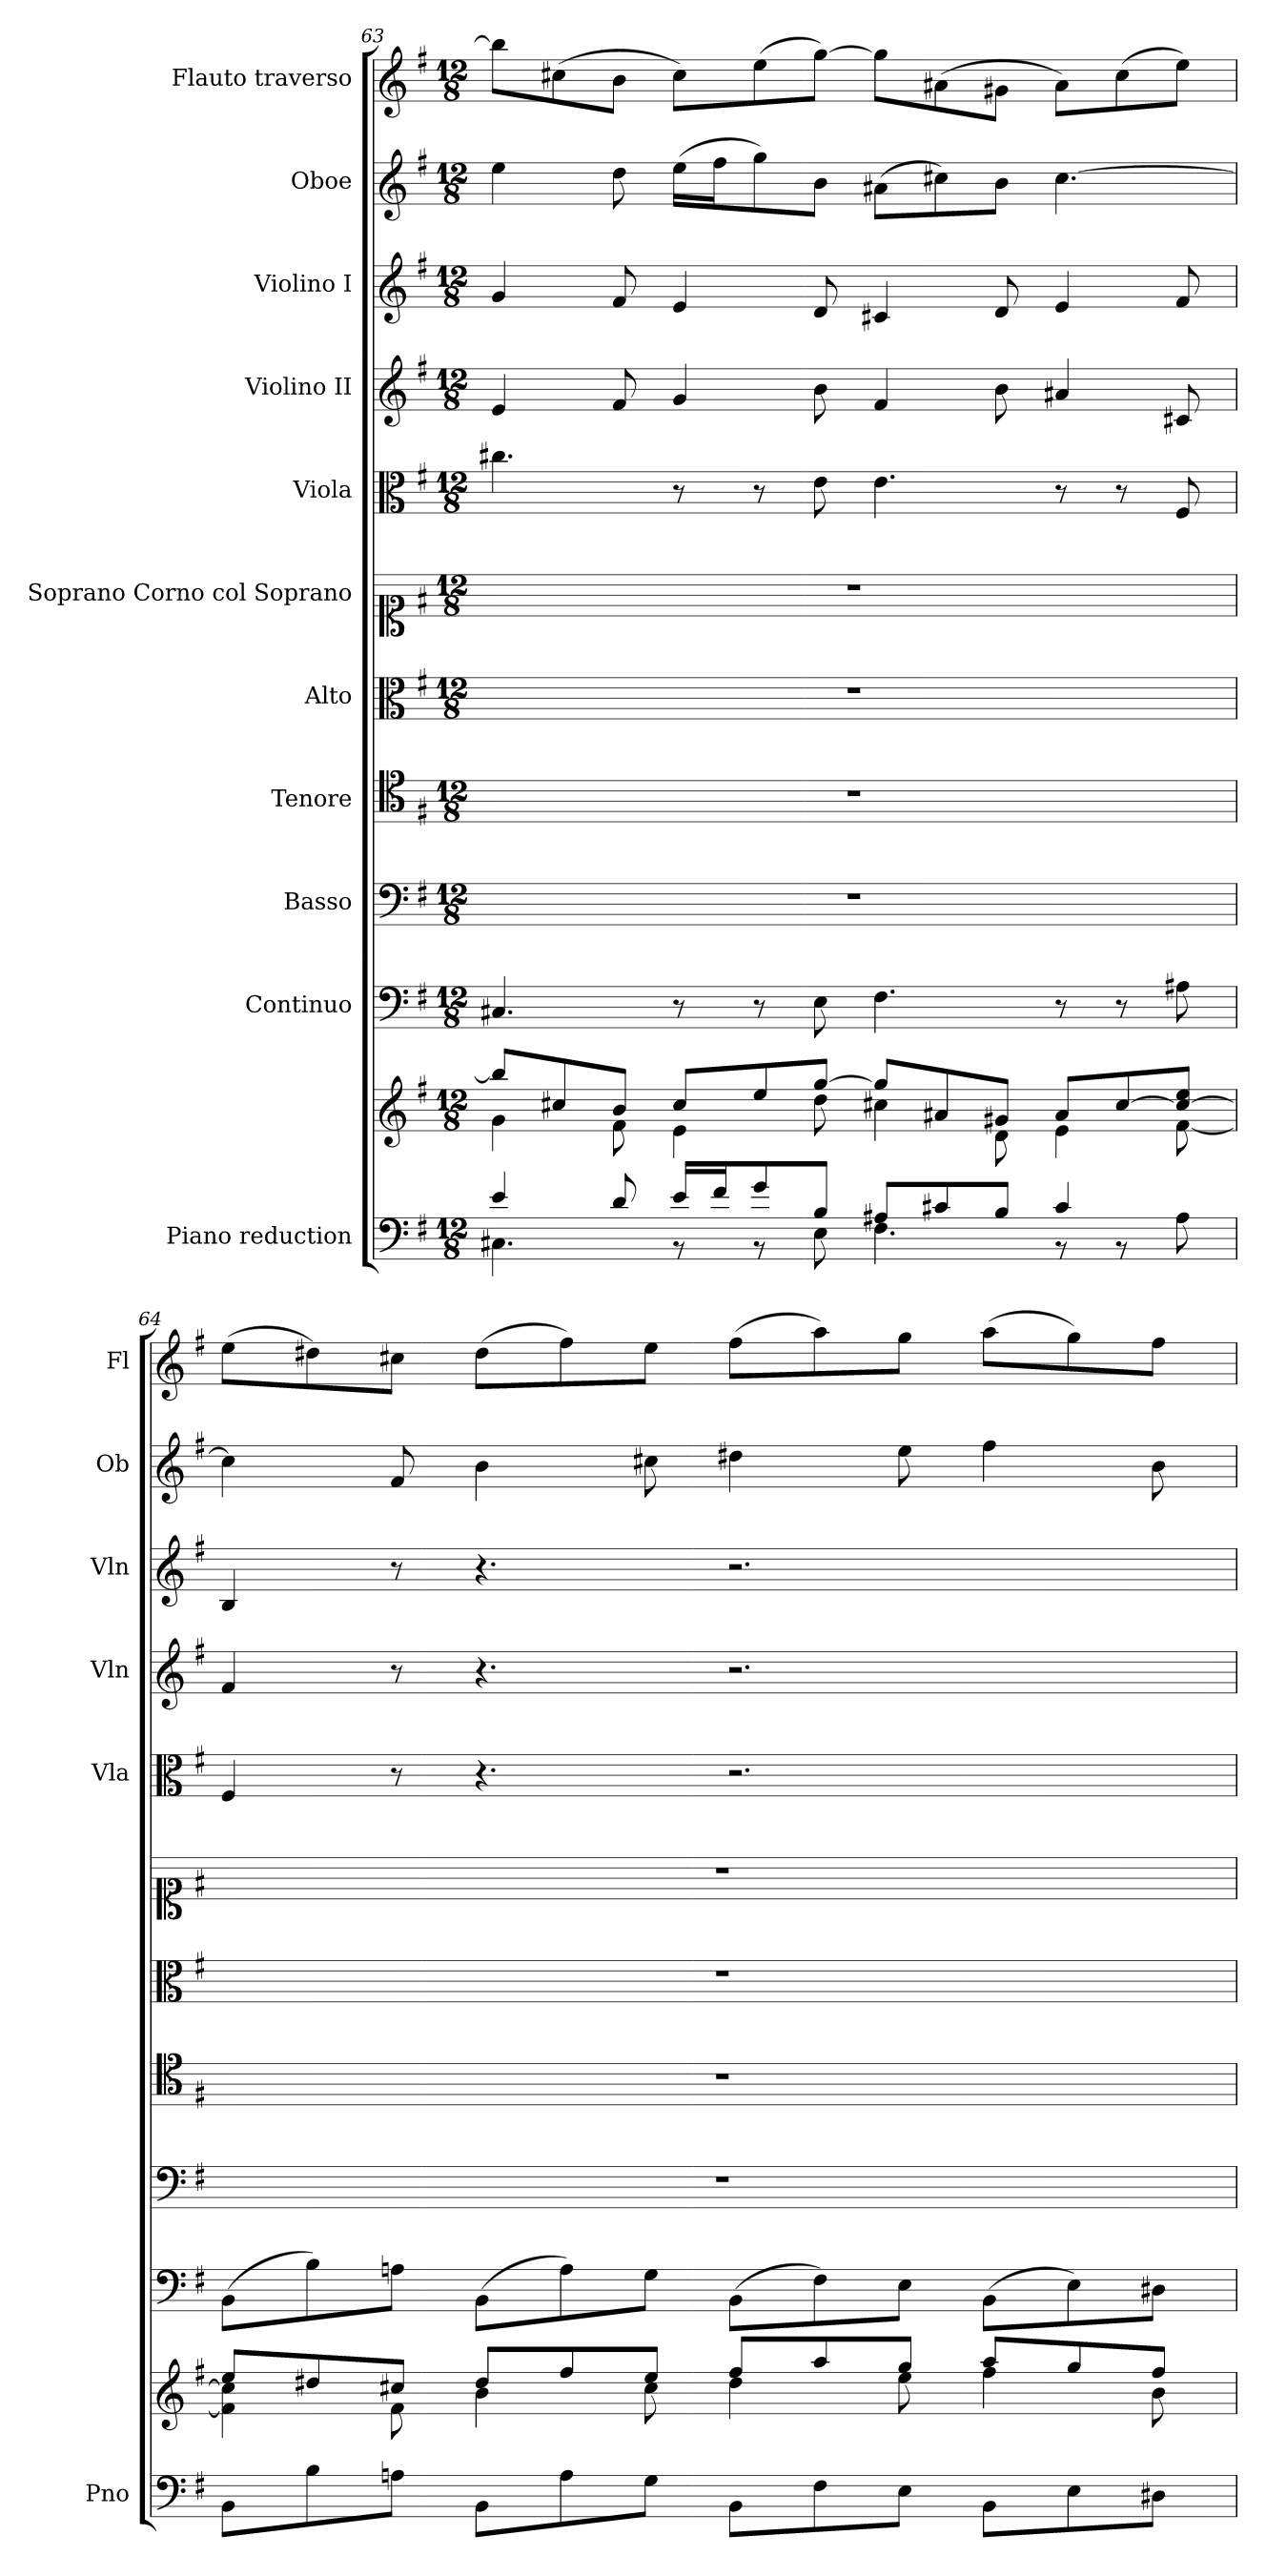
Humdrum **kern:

**kern	**kern	**kern	**kern	**kern	**kern	**kern	**kern	**kern	**kern	**kern	**kern
*part11	*part11	*part10	*part9	*part8	*part7	*part6	*part5	*part4	*part3	*part2	*part1
*staff12	*staff11	*staff10	*staff9	*staff8	*staff7	*staff6	*staff5	*staff4	*staff3	*staff2	*staff1
*I"Piano reduction	*	*I"Continuo	*I"Basso	*I"Tenore	*I"Alto	*I"Soprano Corno col Soprano	*I"Viola	*I"Violino II	*I"Violino I	*I"Oboe	*I"Flauto traverso
*I'Pno	*	*	*	*	*	*	*I'Vla	*I'Vln	*I'Vln	*I'Ob	*I'Fl
!!LO:PB:g=z
*clefF4	*clefG2	*clefF4	*clefF4	*clefC4	*clefC3	*clefC1	*clefC3	*clefG2	*clefG2	*clefG2	*clefG2
*k[f#]	*k[f#]	*k[f#]	*k[f#]	*k[f#]	*k[f#]	*k[f#]	*k[f#]	*k[f#]	*k[f#]	*k[f#]	*k[f#]
*M12/8	*M12/8	*M12/8	*M12/8	*M12/8	*M12/8	*M12/8	*M12/8	*M12/8	*M12/8	*M12/8	*M12/8
=63	=63	=63	=63	=63	=63	=63	=63	=63	=63	=63	=63
*^	*^	*	*	*	*	*	*	*	*	*	*
4e/	4.C#X\	8bb/L]	4g\	4.C#X/	1.r	1.r	1.r	1.r	4.cc#X\	4e/	4g/	4ee\	8bb\L]
.	.	8cc#X/	.	.	.	.	.	.	.	.	.	.	(>8cc#X\
8d/	.	8b/J	8f#\	.	.	.	.	.	.	8f#/	8f#/	8dd\	8b\J
16e/LL	8r	8cc#/L	4e\	8r	.	.	.	.	8r	4g/	4e/	(>16ee\LL	8cc#\L)
16f#/J	.	.	.	.	.	.	.	.	.	.	.	16ff#\J	.
8g/	8r	8ee/	.	8r	.	.	.	.	8r	.	.	8gg\)	(>8ee\
8B/J	8E\	[8gg/J	8dd\	8E\	.	.	.	.	8e\	8b\	8d/	8b\J	[8gg\J)
8A#X/L	4.F#\	8gg/L]	4cc#X\	4.F#\	.	.	.	.	4.e\	4f#/	4c#X/	(>8a#X\L	8gg\L]
8c#X/	.	8a#X/	.	.	.	.	.	.	.	.	.	8cc#X\)	(>8a#X\
8B/J	.	8g#X/J	8d\	.	.	.	.	.	.	8b\	8d/	8b\J	8g#X\J
4c#/	8r	8a#/L	4e\	8r	.	.	.	.	8r	4a#X/	4e/	[4.cc#\	8a#\L)
.	8r	[8cc#/	.	8r	.	.	.	.	8r	.	.	.	(>8cc#\
8ryy	8A#\	8cc#/_ 8ee/J	[8f#\	8A#X\	.	.	.	.	8F#/	8c#X/	8f#/	.	8ee\J)
*v	*v	*	*	*	*	*	*	*	*	*	*	*	*
=64	=64	=64	=64	=64	=64	=64	=64	=64	=64	=64	=64	=64
8BB\L	8ee/L	4f#\] 4cc#\]	(>8BB\L	1.r	1.r	1.r	1.r	4F#/	4f#/	4B/	4cc#\]	(>8ee\L
8B\	8dd#X/	.	8B\)	.	.	.	.	.	.	.	.	8dd#X\)
8An\J	8cc#X/J	8f#\	8An\J	.	.	.	.	8r	8r	8r	8f#/	8cc#X\J
8BB\L	8dd#/L	4b\	(>8BB\L	.	.	.	.	4.r	4.r	4.r	4b\	(>8dd#\L
8A\	8ff#/	.	8A\)	.	.	.	.	.	.	.	.	8ff#\)
8G\J	8ee/J	8cc#\	8G\J	.	.	.	.	.	.	.	8cc#X\	8ee\J
8BB\L	8ff#/L	4dd#\	(>8BB\L	.	.	.	.	2.r	2.r	2.r	4dd#X\	(>8ff#\L
8F#\	8aa/	.	8F#\)	.	.	.	.	.	.	.	.	8aa\)
8E\J	8gg/J	8ee\	8E\J	.	.	.	.	.	.	.	8ee\	8gg\J
8BB\L	8aa/L	4ff#\	(>8BB\L	.	.	.	.	.	.	.	4ff#\	(>8aa\L
8E\	8gg/	.	8E\)	.	.	.	.	.	.	.	.	8gg\)
8D#X\J	8ff#/J	8b\	8D#X\J	.	.	.	.	.	.	.	8b\	8ff#\J
*	*v	*v	*	*	*	*	*	*	*	*	*	*
=	=	=	=	=	=	=	=	=	=	=	=
*-	*-	*-	*-	*-	*-	*-	*-	*-	*-	*-	*-
